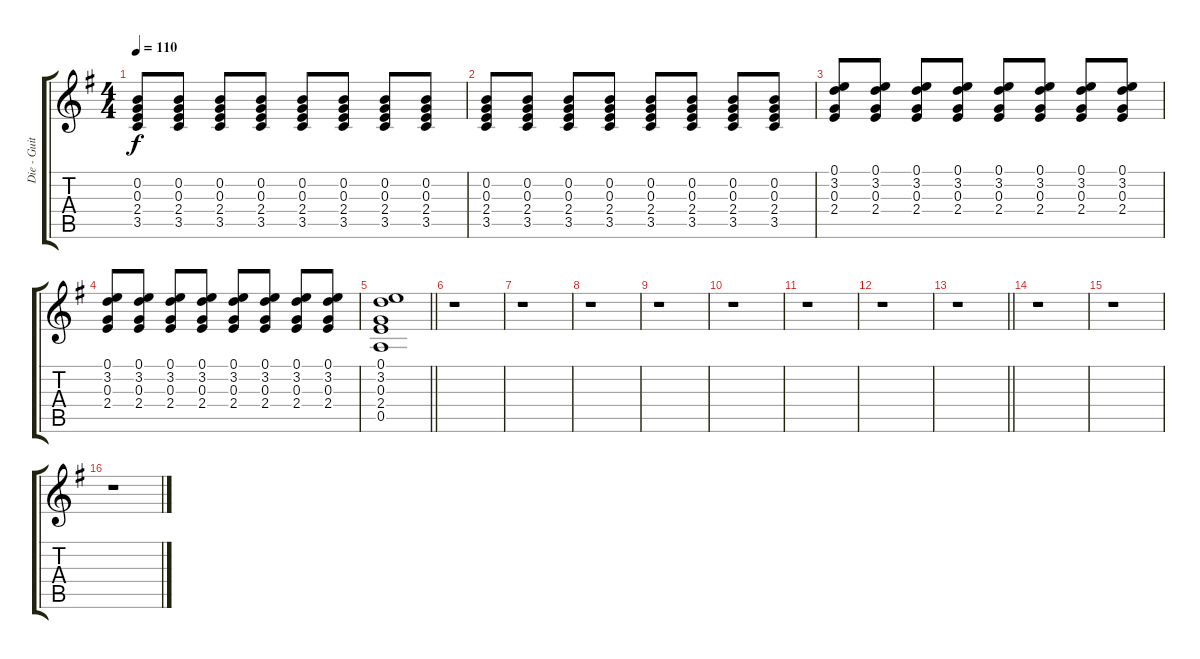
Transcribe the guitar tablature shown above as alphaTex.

\track ("Die - Guitar 2" "Die - Guit") {instrument overdrivenguitar}
\staff {score tabs}
\tuning (E4 B3 G3 D3 A2 E2) {hide}
\ts (4 4)
\tempo 110
\clef g2
\ks g
(0.2 0.3 2.4 3.5).8{dy f} (0.2 0.3 2.4 3.5).8 (0.2 0.3 2.4 3.5).8 (0.2 0.3 2.4 3.5).8 (0.2 0.3 2.4 3.5).8 (0.2 0.3 2.4 3.5).8 (0.2 0.3 2.4 3.5).8 (0.2 0.3 2.4 3.5).8 |
(0.2 0.3 2.4 3.5).8 (0.2 0.3 2.4 3.5).8 (0.2 0.3 2.4 3.5).8 (0.2 0.3 2.4 3.5).8 (0.2 0.3 2.4 3.5).8 (0.2 0.3 2.4 3.5).8 (0.2 0.3 2.4 3.5).8 (0.2 0.3 2.4 3.5).8 |
(0.1 3.2 0.3 2.4).8 (0.1 3.2 0.3 2.4).8 (0.1 3.2 0.3 2.4).8 (0.1 3.2 0.3 2.4).8 (0.1 3.2 0.3 2.4).8 (0.1 3.2 0.3 2.4).8 (0.1 3.2 0.3 2.4).8 (0.1 3.2 0.3 2.4).8 |
(0.1 3.2 0.3 2.4).8 (0.1 3.2 0.3 2.4).8 (0.1 3.2 0.3 2.4).8 (0.1 3.2 0.3 2.4).8 (0.1 3.2 0.3 2.4).8 (0.1 3.2 0.3 2.4).8 (0.1 3.2 0.3 2.4).8 (0.1 3.2 0.3 2.4).8 |
\barLineRight lightlight
(0.1 3.2 0.3 2.4 0.5).1 |
r.1 |
r.1 |
r.1 |
r.1 |
r.1 |
r.1 |
r.1 |
\barLineRight lightlight
r.1 |
r.1 |
r.1 |
r.1
